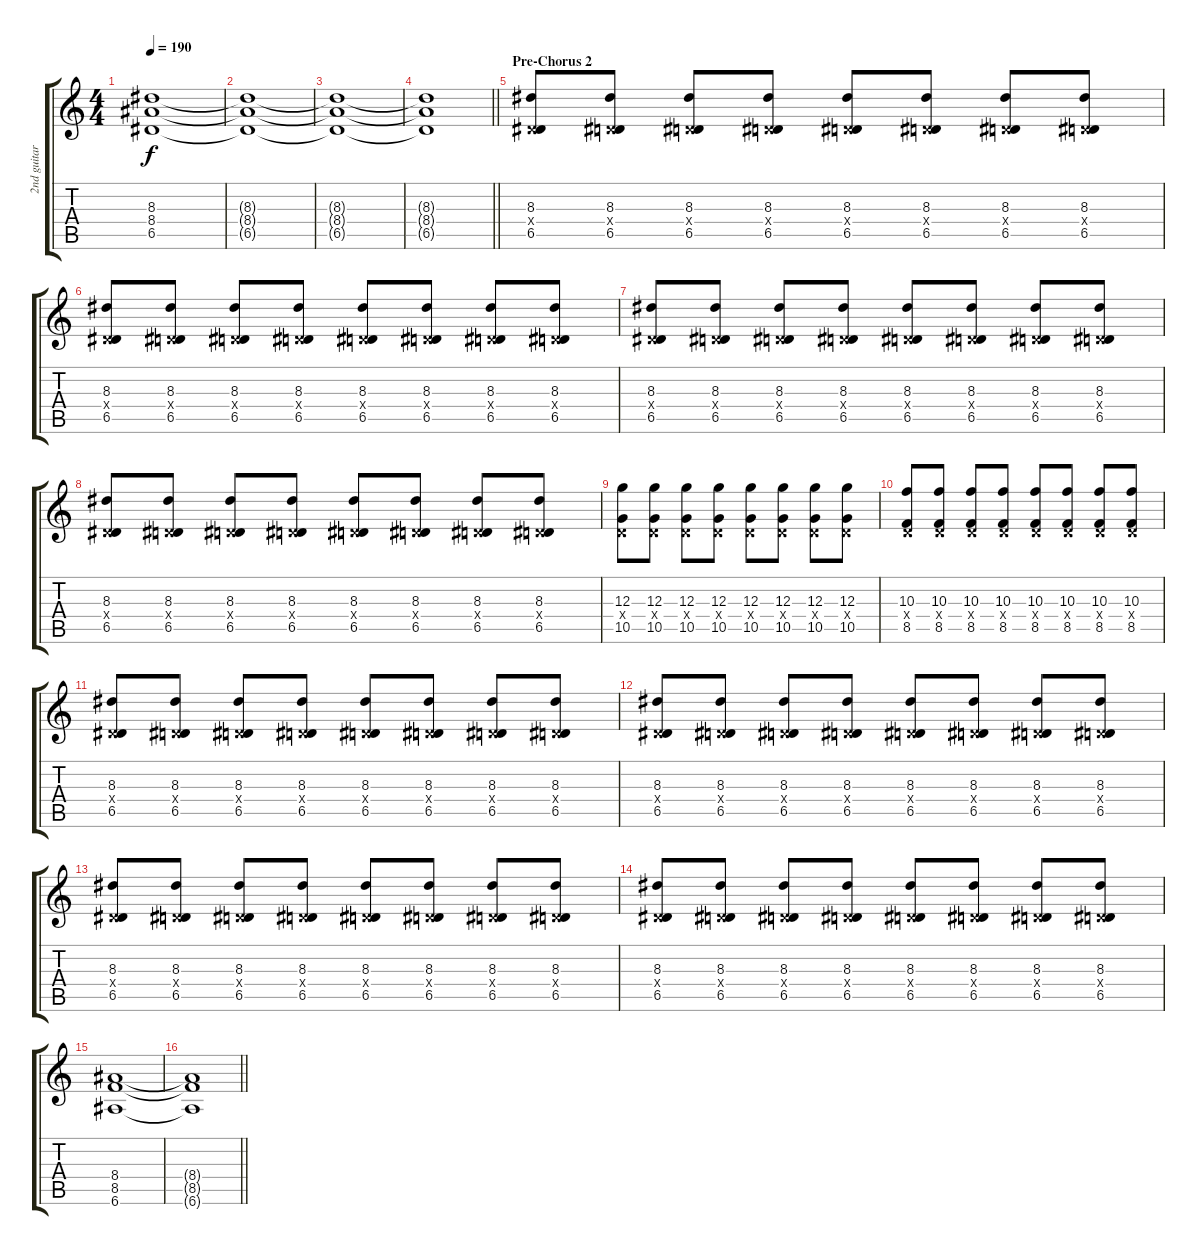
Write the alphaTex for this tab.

\track ("2nd guitar" "2nd guitar") {instrument distortionguitar}
\staff {score tabs}
\tuning (E4 B3 G3 D3 A2 E2) {hide}
\ts (4 4)
\tempo 190
\clef g2
\ks c
(8.3{t} 8.4{t} 6.5{t}).1{dy f volume 0} |
(8.3{t} 8.4{t} 6.5{t}).1 |
(8.3{t} 8.4{t} 6.5{t}).1 |
\barLineRight lightlight
(8.3{t} 8.4{t} 6.5{t}).1 |
\section ("" "Pre-Chorus 2")
(8.3 0.4{x} 6.5).8{volume 16} (8.3 0.4{x} 6.5).8 (8.3 0.4{x} 6.5).8 (8.3 0.4{x} 6.5).8 (8.3 0.4{x} 6.5).8 (8.3 0.4{x} 6.5).8 (8.3 0.4{x} 6.5).8 (8.3 0.4{x} 6.5).8 |
(8.3 0.4{x} 6.5).8 (8.3 0.4{x} 6.5).8 (8.3 0.4{x} 6.5).8 (8.3 0.4{x} 6.5).8 (8.3 0.4{x} 6.5).8 (8.3 0.4{x} 6.5).8 (8.3 0.4{x} 6.5).8 (8.3 0.4{x} 6.5).8 |
(8.3 0.4{x} 6.5).8 (8.3 0.4{x} 6.5).8 (8.3 0.4{x} 6.5).8 (8.3 0.4{x} 6.5).8 (8.3 0.4{x} 6.5).8 (8.3 0.4{x} 6.5).8 (8.3 0.4{x} 6.5).8 (8.3 0.4{x} 6.5).8 |
(8.3 0.4{x} 6.5).8 (8.3 0.4{x} 6.5).8 (8.3 0.4{x} 6.5).8 (8.3 0.4{x} 6.5).8 (8.3 0.4{x} 6.5).8 (8.3 0.4{x} 6.5).8 (8.3 0.4{x} 6.5).8 (8.3 0.4{x} 6.5).8 |
(12.3 0.4{x} 10.5).8 (12.3 0.4{x} 10.5).8 (12.3 0.4{x} 10.5).8 (12.3 0.4{x} 10.5).8 (12.3 0.4{x} 10.5).8 (12.3 0.4{x} 10.5).8 (12.3 0.4{x} 10.5).8 (12.3 0.4{x} 10.5).8 |
(10.3 0.4{x} 8.5).8 (10.3 0.4{x} 8.5).8 (10.3 0.4{x} 8.5).8 (10.3 0.4{x} 8.5).8 (10.3 0.4{x} 8.5).8 (10.3 0.4{x} 8.5).8 (10.3 0.4{x} 8.5).8 (10.3 0.4{x} 8.5).8 |
(8.3 0.4{x} 6.5).8 (8.3 0.4{x} 6.5).8 (8.3 0.4{x} 6.5).8 (8.3 0.4{x} 6.5).8 (8.3 0.4{x} 6.5).8 (8.3 0.4{x} 6.5).8 (8.3 0.4{x} 6.5).8 (8.3 0.4{x} 6.5).8 |
(8.3 0.4{x} 6.5).8 (8.3 0.4{x} 6.5).8 (8.3 0.4{x} 6.5).8 (8.3 0.4{x} 6.5).8 (8.3 0.4{x} 6.5).8 (8.3 0.4{x} 6.5).8 (8.3 0.4{x} 6.5).8 (8.3 0.4{x} 6.5).8 |
(8.3 0.4{x} 6.5).8 (8.3 0.4{x} 6.5).8 (8.3 0.4{x} 6.5).8 (8.3 0.4{x} 6.5).8 (8.3 0.4{x} 6.5).8 (8.3 0.4{x} 6.5).8 (8.3 0.4{x} 6.5).8 (8.3 0.4{x} 6.5).8 |
(8.3 0.4{x} 6.5).8 (8.3 0.4{x} 6.5).8 (8.3 0.4{x} 6.5).8 (8.3 0.4{x} 6.5).8 (8.3 0.4{x} 6.5).8 (8.3 0.4{x} 6.5).8 (8.3 0.4{x} 6.5).8 (8.3 0.4{x} 6.5).8 |
(8.4 8.5 6.6).1 |
\barLineRight lightlight
(8.4{t} 8.5{t} 6.6{t}).1
